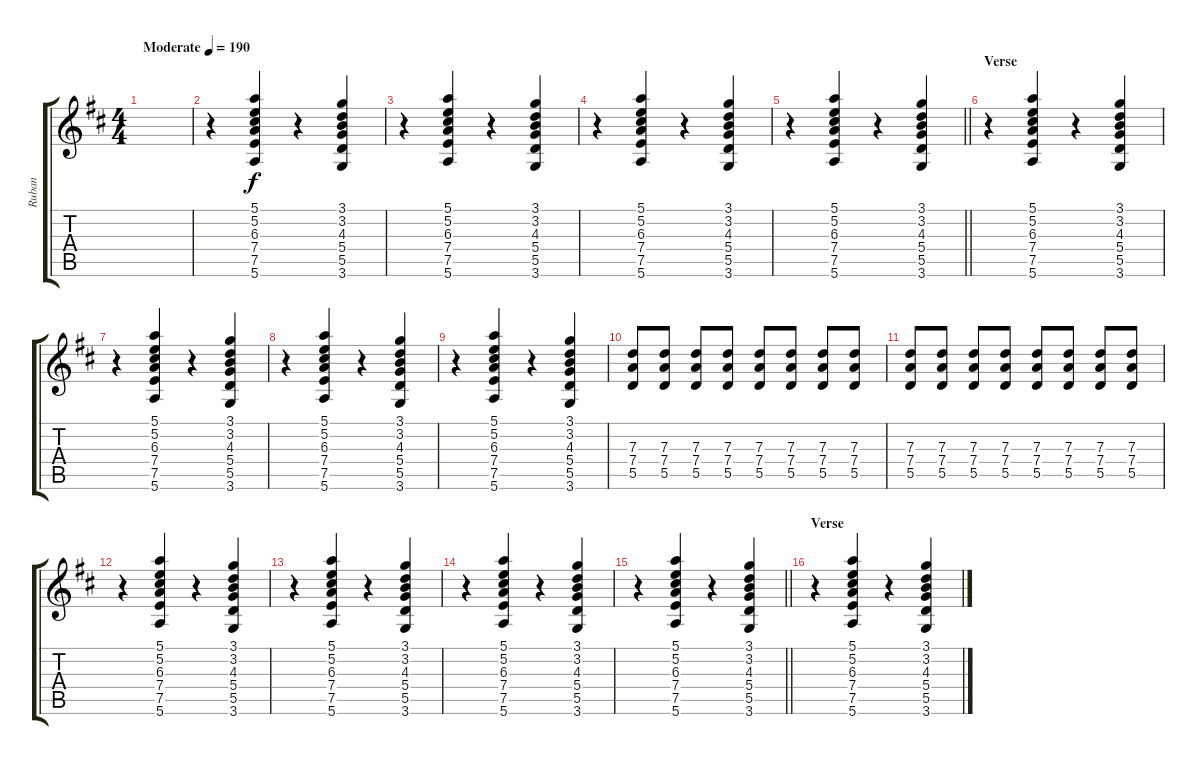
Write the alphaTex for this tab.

\track ("Ruban" "Ruban") {instrument overdrivenguitar}
\staff {score tabs}
\tuning (E4 B3 G3 D3 A2 E2) {hide}
\ts (4 4)
\tempo (190 "Moderate")
\clef g2
\ks d
|
r.4 (5.1 5.2 6.3 7.4 7.5 5.6).4 r.4 (3.1 3.2 4.3 5.4 5.5 3.6).4 |
r.4 (5.1 5.2 6.3 7.4 7.5 5.6).4 r.4 (3.1 3.2 4.3 5.4 5.5 3.6).4 |
r.4 (5.1 5.2 6.3 7.4 7.5 5.6).4 r.4 (3.1 3.2 4.3 5.4 5.5 3.6).4 |
\barLineRight lightlight
r.4 (5.1 5.2 6.3 7.4 7.5 5.6).4 r.4 (3.1 3.2 4.3 5.4 5.5 3.6).4 |
\section ("" "Verse")
r.4 (5.1 5.2 6.3 7.4 7.5 5.6).4 r.4 (3.1 3.2 4.3 5.4 5.5 3.6).4 |
r.4 (5.1 5.2 6.3 7.4 7.5 5.6).4 r.4 (3.1 3.2 4.3 5.4 5.5 3.6).4 |
r.4 (5.1 5.2 6.3 7.4 7.5 5.6).4 r.4 (3.1 3.2 4.3 5.4 5.5 3.6).4 |
r.4 (5.1 5.2 6.3 7.4 7.5 5.6).4 r.4 (3.1 3.2 4.3 5.4 5.5 3.6).4 |
(7.3 7.4 5.5).8 (7.3 7.4 5.5).8 (7.3 7.4 5.5).8 (7.3 7.4 5.5).8 (7.3 7.4 5.5).8 (7.3 7.4 5.5).8 (7.3 7.4 5.5).8 (7.3 7.4 5.5).8 |
(7.3 7.4 5.5).8 (7.3 7.4 5.5).8 (7.3 7.4 5.5).8 (7.3 7.4 5.5).8 (7.3 7.4 5.5).8 (7.3 7.4 5.5).8 (7.3 7.4 5.5).8 (7.3 7.4 5.5).8 |
r.4 (5.1 5.2 6.3 7.4 7.5 5.6).4 r.4 (3.1 3.2 4.3 5.4 5.5 3.6).4 |
r.4 (5.1 5.2 6.3 7.4 7.5 5.6).4 r.4 (3.1 3.2 4.3 5.4 5.5 3.6).4 |
r.4 (5.1 5.2 6.3 7.4 7.5 5.6).4 r.4 (3.1 3.2 4.3 5.4 5.5 3.6).4 |
\barLineRight lightlight
r.4 (5.1 5.2 6.3 7.4 7.5 5.6).4 r.4 (3.1 3.2 4.3 5.4 5.5 3.6).4 |
\section ("" "Verse")
r.4 (5.1 5.2 6.3 7.4 7.5 5.6).4 r.4 (3.1 3.2 4.3 5.4 5.5 3.6).4
